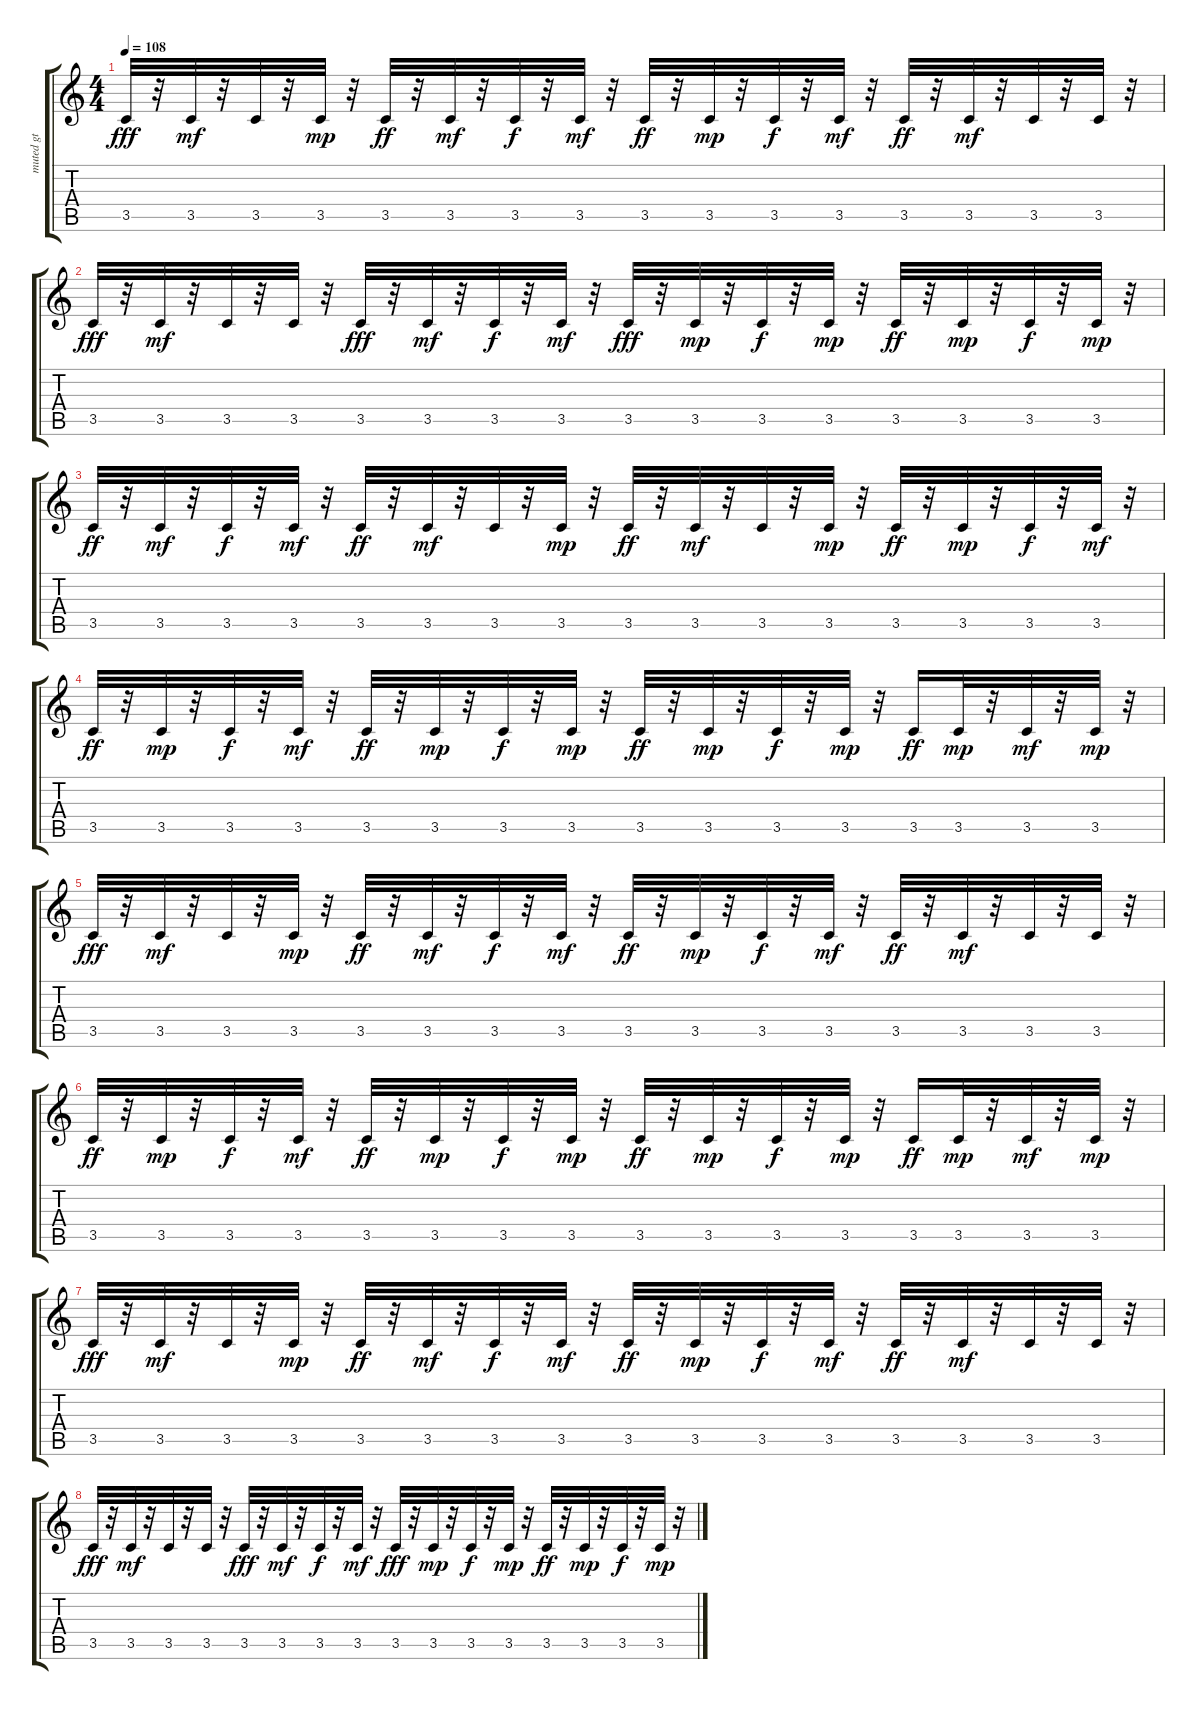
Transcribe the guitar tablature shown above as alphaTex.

\track ("muted gt" "muted gt") {instrument electricguitarmuted}
\staff {score tabs}
\tuning (E4 B3 G3 D3 A2 E2) {hide}
\ts (4 4)
\tempo 108
\clef g2
\ks c
3.5.32{dy fff} r.32 3.5.32{dy mf} r.32 3.5.32 r.32 3.5.32{dy mp} r.32 3.5.32{dy ff} r.32 3.5.32{dy mf} r.32 3.5.32{dy f} r.32 3.5.32{dy mf} r.32 3.5.32{dy ff} r.32 3.5.32{dy mp} r.32 3.5.32{dy f} r.32 3.5.32{dy mf} r.32 3.5.32{dy ff} r.32 3.5.32{dy mf} r.32 3.5.32 r.32 3.5.32 r.32 |
3.5.32{dy fff} r.32 3.5.32{dy mf} r.32 3.5.32 r.32 3.5.32 r.32 3.5.32{dy fff} r.32 3.5.32{dy mf} r.32 3.5.32{dy f} r.32 3.5.32{dy mf} r.32 3.5.32{dy fff} r.32 3.5.32{dy mp} r.32 3.5.32{dy f} r.32 3.5.32{dy mp} r.32 3.5.32{dy ff} r.32 3.5.32{dy mp} r.32 3.5.32{dy f} r.32 3.5.32{dy mp} r.32 |
3.5.32{dy ff} r.32 3.5.32{dy mf} r.32 3.5.32{dy f} r.32 3.5.32{dy mf} r.32 3.5.32{dy ff} r.32 3.5.32{dy mf} r.32 3.5.32 r.32 3.5.32{dy mp} r.32 3.5.32{dy ff} r.32 3.5.32{dy mf} r.32 3.5.32 r.32 3.5.32{dy mp} r.32 3.5.32{dy ff} r.32 3.5.32{dy mp} r.32 3.5.32{dy f} r.32 3.5.32{dy mf} r.32 |
3.5.32{dy ff} r.32 3.5.32{dy mp} r.32 3.5.32{dy f} r.32 3.5.32{dy mf} r.32 3.5.32{dy ff} r.32 3.5.32{dy mp} r.32 3.5.32{dy f} r.32 3.5.32{dy mp} r.32 3.5.32{dy ff} r.32 3.5.32{dy mp} r.32 3.5.32{dy f} r.32 3.5.32{dy mp} r.32 3.5.16{dy ff} 3.5.32{dy mp} r.32 3.5.32{dy mf} r.32 3.5.32{dy mp} r.32 |
3.5.32{dy fff} r.32 3.5.32{dy mf} r.32 3.5.32 r.32 3.5.32{dy mp} r.32 3.5.32{dy ff} r.32 3.5.32{dy mf} r.32 3.5.32{dy f} r.32 3.5.32{dy mf} r.32 3.5.32{dy ff} r.32 3.5.32{dy mp} r.32 3.5.32{dy f} r.32 3.5.32{dy mf} r.32 3.5.32{dy ff} r.32 3.5.32{dy mf} r.32 3.5.32 r.32 3.5.32 r.32 |
3.5.32{dy ff} r.32 3.5.32{dy mp} r.32 3.5.32{dy f} r.32 3.5.32{dy mf} r.32 3.5.32{dy ff} r.32 3.5.32{dy mp} r.32 3.5.32{dy f} r.32 3.5.32{dy mp} r.32 3.5.32{dy ff} r.32 3.5.32{dy mp} r.32 3.5.32{dy f} r.32 3.5.32{dy mp} r.32 3.5.16{dy ff} 3.5.32{dy mp} r.32 3.5.32{dy mf} r.32 3.5.32{dy mp} r.32 |
3.5.32{dy fff} r.32 3.5.32{dy mf} r.32 3.5.32 r.32 3.5.32{dy mp} r.32 3.5.32{dy ff} r.32 3.5.32{dy mf} r.32 3.5.32{dy f} r.32 3.5.32{dy mf} r.32 3.5.32{dy ff} r.32 3.5.32{dy mp} r.32 3.5.32{dy f} r.32 3.5.32{dy mf} r.32 3.5.32{dy ff} r.32 3.5.32{dy mf} r.32 3.5.32 r.32 3.5.32 r.32 |
3.5.32{dy fff} r.32 3.5.32{dy mf} r.32 3.5.32 r.32 3.5.32{volume 14} r.32 3.5.32{dy fff volume 14} r.32 3.5.32{dy mf volume 14} r.32 3.5.32{dy f volume 14} r.32 3.5.32{dy mf volume 14} r.32 3.5.32{dy fff volume 14} r.32 3.5.32{dy mp volume 14} r.32 3.5.32{dy f volume 13} r.32 3.5.32{dy mp volume 13} r.32 3.5.32{dy ff volume 13} r.32 3.5.32{dy mp volume 13} r.32 3.5.32{dy f volume 13} r.32 3.5.32{dy mp volume 13} r.32
